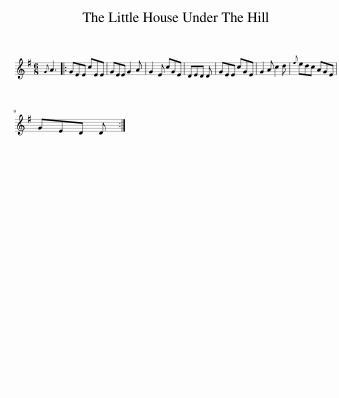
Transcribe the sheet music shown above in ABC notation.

X:1
L:1/8
M:6/8
I:linebreak $
K:G
V:1 treble
V:1
{G} A3 |: GEE cEE | GEE G2 A | G2 E cGE | DED D | %5
 GEE cGE | G2 A c2 d |{f} edc AGE |$ GED D :| %9
